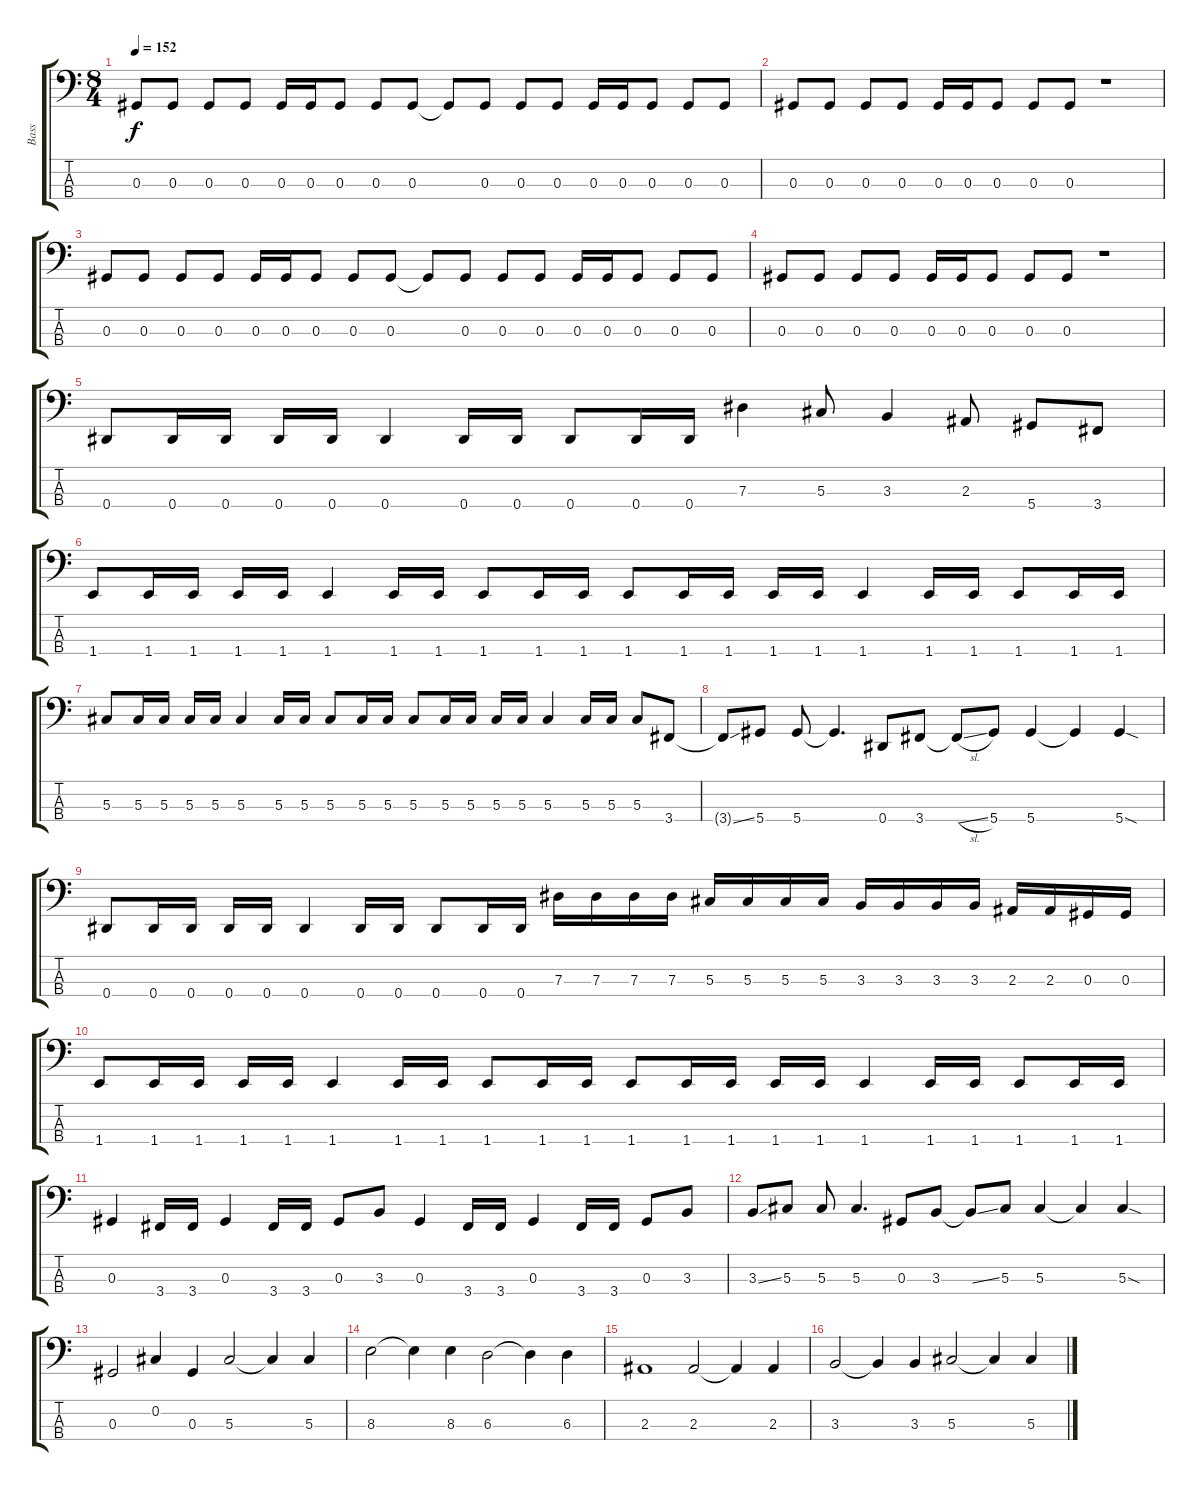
\track ("Bass" "Bass") {instrument electricbassfinger}
\staff {score tabs}
\tuning (Gb2 Db2 Ab1 Eb1) {hide}
\ts (8 4)
\tempo 152
\clef f4
\ks c
0.3.8{dy f} 0.3.8 0.3.8 0.3.8 0.3.16 0.3.16 0.3.8 0.3.8 0.3.8 0.3{t}.8 0.3.8 0.3.8 0.3.8 0.3.16 0.3.16 0.3.8 0.3.8 0.3.8 |
0.3.8 0.3.8 0.3.8 0.3.8 0.3.16 0.3.16 0.3.8 0.3.8 0.3.8 r.1 |
0.3.8 0.3.8 0.3.8 0.3.8 0.3.16 0.3.16 0.3.8 0.3.8 0.3.8 0.3{t}.8 0.3.8 0.3.8 0.3.8 0.3.16 0.3.16 0.3.8 0.3.8 0.3.8 |
0.3.8 0.3.8 0.3.8 0.3.8 0.3.16 0.3.16 0.3.8 0.3.8 0.3.8 r.1 |
0.4.8 0.4.16 0.4.16 0.4.16 0.4.16 0.4.4 0.4.16 0.4.16 0.4.8 0.4.16 0.4.16 7.3.4 5.3.8 3.3.4 2.3.8 5.4.8 3.4.8 |
1.4.8 1.4.16 1.4.16 1.4.16 1.4.16 1.4.4 1.4.16 1.4.16 1.4.8 1.4.16 1.4.16 1.4.8 1.4.16 1.4.16 1.4.16 1.4.16 1.4.4 1.4.16 1.4.16 1.4.8 1.4.16 1.4.16 |
5.3.8 5.3.16 5.3.16 5.3.16 5.3.16 5.3.4 5.3.16 5.3.16 5.3.8 5.3.16 5.3.16 5.3.8 5.3.16 5.3.16 5.3.16 5.3.16 5.3.4 5.3.16 5.3.16 5.3.8 3.4.8 |
3.4{ss t}.8 5.4.8 5.4.8 5.4{t}.4{d} 0.4.8 3.4.8 3.4{sl t}.8 5.4.8 5.4.4 5.4{t}.4 5.4{sod}.4 |
0.4.8 0.4.16 0.4.16 0.4.16 0.4.16 0.4.4 0.4.16 0.4.16 0.4.8 0.4.16 0.4.16 7.3.16 7.3.16 7.3.16 7.3.16 5.3.16 5.3.16 5.3.16 5.3.16 3.3.16 3.3.16 3.3.16 3.3.16 2.3.16 2.3.16 0.3.16 0.3.16 |
1.4.8 1.4.16 1.4.16 1.4.16 1.4.16 1.4.4 1.4.16 1.4.16 1.4.8 1.4.16 1.4.16 1.4.8 1.4.16 1.4.16 1.4.16 1.4.16 1.4.4 1.4.16 1.4.16 1.4.8 1.4.16 1.4.16 |
0.3.4 3.4.16 3.4.16 0.3.4 3.4.16 3.4.16 0.3.8 3.3.8 0.3.4 3.4.16 3.4.16 0.3.4 3.4.16 3.4.16 0.3.8 3.3.8 |
3.3{ss}.8 5.3.8 5.3.8 5.3.4{d} 0.3.8 3.3.8 3.3{ss t}.8 5.3.8 5.3.4 5.3{t}.4 5.3{sod}.4 |
0.3.2 0.2.4 0.3.4 5.3.2 5.3{t}.4 5.3.4 |
8.3.2 8.3{t}.4 8.3.4 6.3.2 6.3{t}.4 6.3.4 |
2.3.1 2.3.2 2.3{t}.4 2.3.4 |
3.3.2 3.3{t}.4 3.3.4 5.3.2 5.3{t}.4 5.3.4
